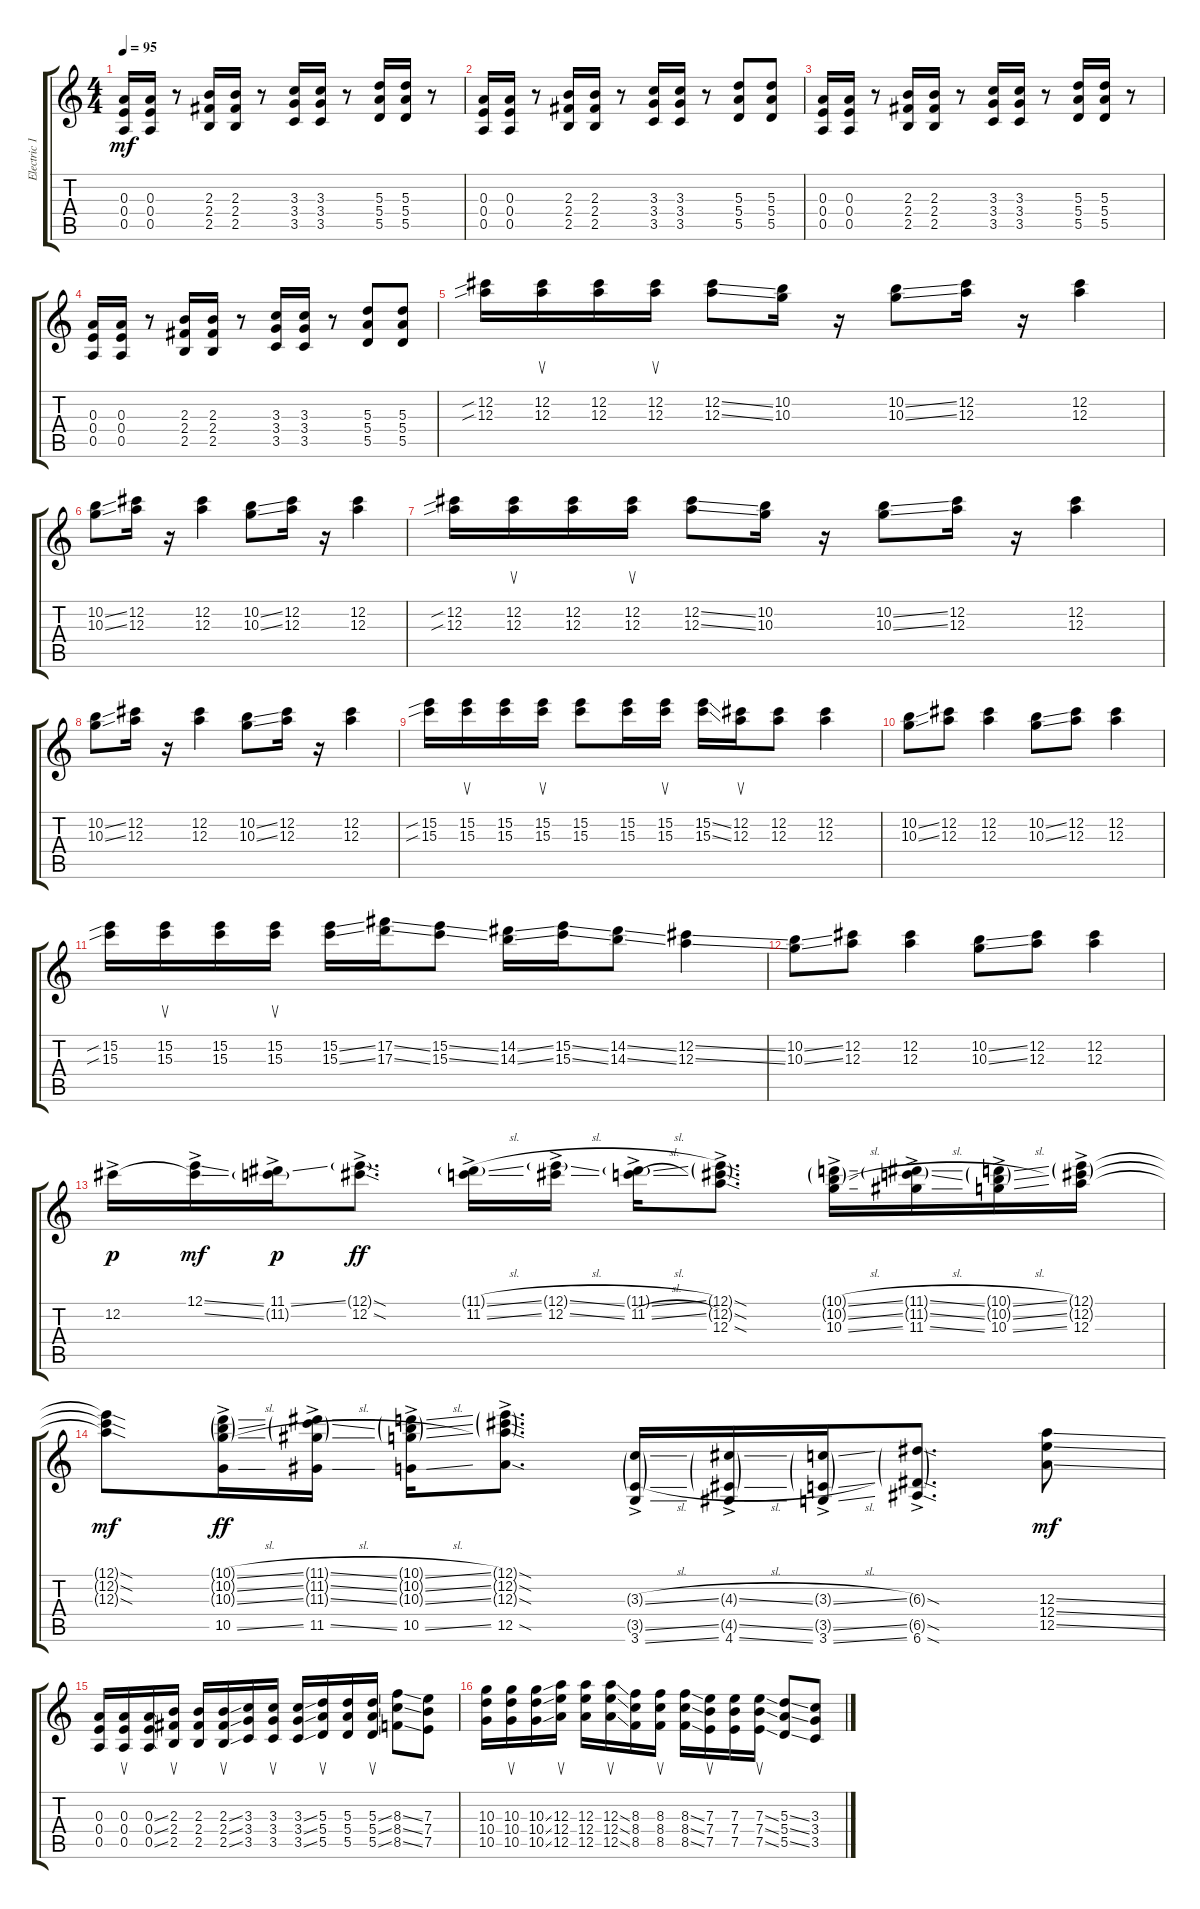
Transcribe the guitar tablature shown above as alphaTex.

\track ("Electric 1" "Electric 1") {instrument distortionguitar}
\staff {score tabs}
\tuning (E4 Db4 A3 E3 A2 E2) {hide}
\ts (4 4)
\tempo 95
\clef g2
\ks c
(0.3 0.4 0.5).16{dy mf} (0.3 0.4 0.5).16 r.8 (2.3 2.4 2.5).16 (2.3 2.4 2.5).16 r.8 (3.3 3.4 3.5).16 (3.3 3.4 3.5).16 r.8 (5.3 5.4 5.5).16 (5.3 5.4 5.5).16 r.8 |
(0.3 0.4 0.5).16 (0.3 0.4 0.5).16 r.8 (2.3 2.4 2.5).16 (2.3 2.4 2.5).16 r.8 (3.3 3.4 3.5).16 (3.3 3.4 3.5).16 r.8 (5.3 5.4 5.5).8 (5.3 5.4 5.5).8 |
(0.3 0.4 0.5).16 (0.3 0.4 0.5).16 r.8 (2.3 2.4 2.5).16 (2.3 2.4 2.5).16 r.8 (3.3 3.4 3.5).16 (3.3 3.4 3.5).16 r.8 (5.3 5.4 5.5).16 (5.3 5.4 5.5).16 r.8 |
(0.3 0.4 0.5).16 (0.3 0.4 0.5).16 r.8 (2.3 2.4 2.5).16 (2.3 2.4 2.5).16 r.8 (3.3 3.4 3.5).16 (3.3 3.4 3.5).16 r.8 (5.3 5.4 5.5).8 (5.3 5.4 5.5).8 |
(12.2{sib} 12.3{sib}).16 (12.2 12.3).16{su} (12.2 12.3).16 (12.2 12.3).16{su} (12.2{ss} 12.3{ss}).8 (10.2 10.3).16 r.16 (10.2{ss} 10.3{ss}).8 (12.2 12.3).16 r.16 (12.2 12.3).4 |
(10.2{ss} 10.3{ss}).8 (12.2 12.3).16 r.16 (12.2 12.3).4 (10.2{ss} 10.3{ss}).8 (12.2 12.3).16 r.16 (12.2 12.3).4 |
(12.2{sib} 12.3{sib}).16 (12.2 12.3).16{su} (12.2 12.3).16 (12.2 12.3).16{su} (12.2{ss} 12.3{ss}).8 (10.2 10.3).16 r.16 (10.2{ss} 10.3{ss}).8 (12.2 12.3).16 r.16 (12.2 12.3).4 |
(10.2{ss} 10.3{ss}).8 (12.2 12.3).16 r.16 (12.2 12.3).4 (10.2{ss} 10.3{ss}).8 (12.2 12.3).16 r.16 (12.2 12.3).4 |
(15.2{sib} 15.3{sib}).16 (15.2 15.3).16{su} (15.2 15.3).16 (15.2 15.3).16{su} (15.2 15.3).8 (15.2 15.3).16 (15.2 15.3).16{su} (15.2{ss} 15.3{ss}).16 (12.2 12.3).16{su} (12.2 12.3).8 (12.2 12.3).4 |
(10.2{ss} 10.3{ss}).8 (12.2 12.3).8 (12.2 12.3).4 (10.2{ss} 10.3{ss}).8 (12.2 12.3).8 (12.2 12.3).4 |
(15.2{sib} 15.3{sib}).16 (15.2 15.3).16{su} (15.2 15.3).16 (15.2 15.3).16{su} (15.2{ss} 15.3{ss}).16 (17.2{ss} 17.3{ss}).16 (15.2{ss} 15.3{ss}).8 (14.2{ss} 14.3{ss}).16 (15.2{ss} 15.3{ss}).16 (14.2{ss} 14.3{ss}).8 (12.2{ss} 12.3{ss}).4 |
(10.2{ss} 10.3{ss}).8 (12.2 12.3).8 (12.2 12.3).4 (10.2{ss} 10.3{ss}).8 (12.2 12.3).8 (12.2 12.3).4 |
12.2{ac}.16{dy p} (12.1{ss ac} 12.2{ss t}).16{dy mf} (11.1{ss ac} 11.2{g}).16{dy p} (12.1{sod g} 12.2{sod ac}).8{d dy ff} (11.1{sl g} 11.2{ss ac}).16 (12.1{sl g} 12.2{ss ac}).16 (11.1{sl g} 11.2{sl ac}).16 (12.1{sod g} 12.2{sod g} 12.3{sod ac}).8{d} (10.1{sl g} 10.2{sl g} 10.3{ss ac}).16 (11.1{sl g} 11.2{sl g} 11.3{ss ac}).16 (10.1{sl g} 10.2{sl g} 10.3{ss ac}).16 (12.1{g} 12.2{g} 12.3{ac}).16 |
(12.1{sod t} 12.2{sod t} 12.3{sod t}).8{dy mf} (10.1{sl g} 10.2{sl g} 10.3{sl g} 10.5{ss ac}).16{dy ff} (11.1{sl g} 11.2{sl g} 11.3{sl g} 11.5{ss ac}).16 (10.1{sl g} 10.2{sl g} 10.3{sl g} 10.5{ss ac}).16 (12.1{sod g} 12.2{sod g} 12.3{sod g} 12.5{sod ac}).8{d} (3.3{sl g} 3.5{sl g} 3.6{ss ac}).16 (4.3{sl g} 4.5{sl g} 4.6{ss ac}).16 (3.3{sl g} 3.5{sl g} 3.6{ss ac}).16 (6.3{sod g} 6.5{sod g} 6.6{sod ac}).8{d} (12.3{ss} 12.4{ss} 12.5{ss}).8{dy mf} |
(0.3 0.4 0.5).16 (0.3 0.4 0.5).16{su} (0.3{ss} 0.4{ss} 0.5{ss}).16 (2.3 2.4 2.5).16{su} (2.3 2.4 2.5).16 (2.3{ss} 2.4{ss} 2.5{ss}).16{su} (3.3 3.4 3.5).16 (3.3 3.4 3.5).16{su} (3.3{ss} 3.4{ss} 3.5{ss}).16 (5.3 5.4 5.5).16{su} (5.3 5.4 5.5).16 (5.3{ss} 5.4{ss} 5.5{ss}).16{su} (8.3{ss} 8.4{ss} 8.5{ss}).8 (7.3 7.4 7.5).8 |
(10.3 10.4 10.5).16 (10.3 10.4 10.5).16{su} (10.3{ss} 10.4{ss} 10.5{ss}).16 (12.3 12.4 12.5).16{su} (12.3 12.4 12.5).16 (12.3{ss} 12.4{ss} 12.5{ss}).16{su} (8.3 8.4 8.5).16 (8.3 8.4 8.5).16{su} (8.3{ss} 8.4{ss} 8.5{ss}).16 (7.3 7.4 7.5).16{su} (7.3 7.4 7.5).16 (7.3{ss} 7.4{ss} 7.5{ss}).16{su} (5.3{ss} 5.4{ss} 5.5{ss}).8 (3.3 3.4 3.5).8
